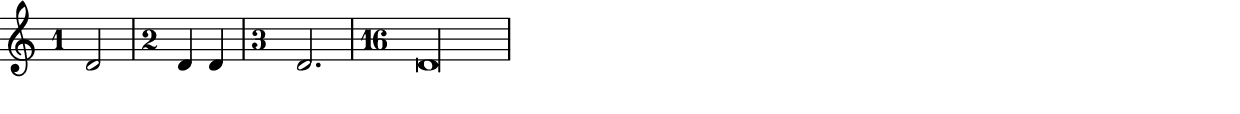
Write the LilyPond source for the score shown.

%% Generated by lilypond-book
%% Options: [exampleindent=10.16\mm,indent=0\mm,line-width=160\mm]
\include "lilypond-book-preamble.ly"


% ****************************************************************
% Start cut-&-pastable-section
% ****************************************************************

#(ly:set-option 'eps-box-padding 3.000000)



\paper {
  indent = 0\mm
  line-width = 160\mm
  % offset the left padding, also add 1mm as lilypond creates cropped
  % images with a little space on the right
  line-width = #(- line-width (* mm  3.000000) (* mm 1))
}

\layout {
  
}




% ****************************************************************
% ly snippet:
% ****************************************************************
\sourcefilename "/lilypond-2.23.82/input/regression/time-signature-single-digit.ly"
\sourcefileline 0
\version "2.19.21"

\header {
  texidoc = "The single-digit time signature style prints the numerator only."
}

\new Staff {
  \relative {
    \override Staff.TimeSignature.style = #'single-digit
    \time 1/2 d'2
    \time 2/4 d4 d
    \time 3/4 d2.
    \time 16/4 d\longa
  }
}



% ****************************************************************
% end ly snippet
% ****************************************************************
